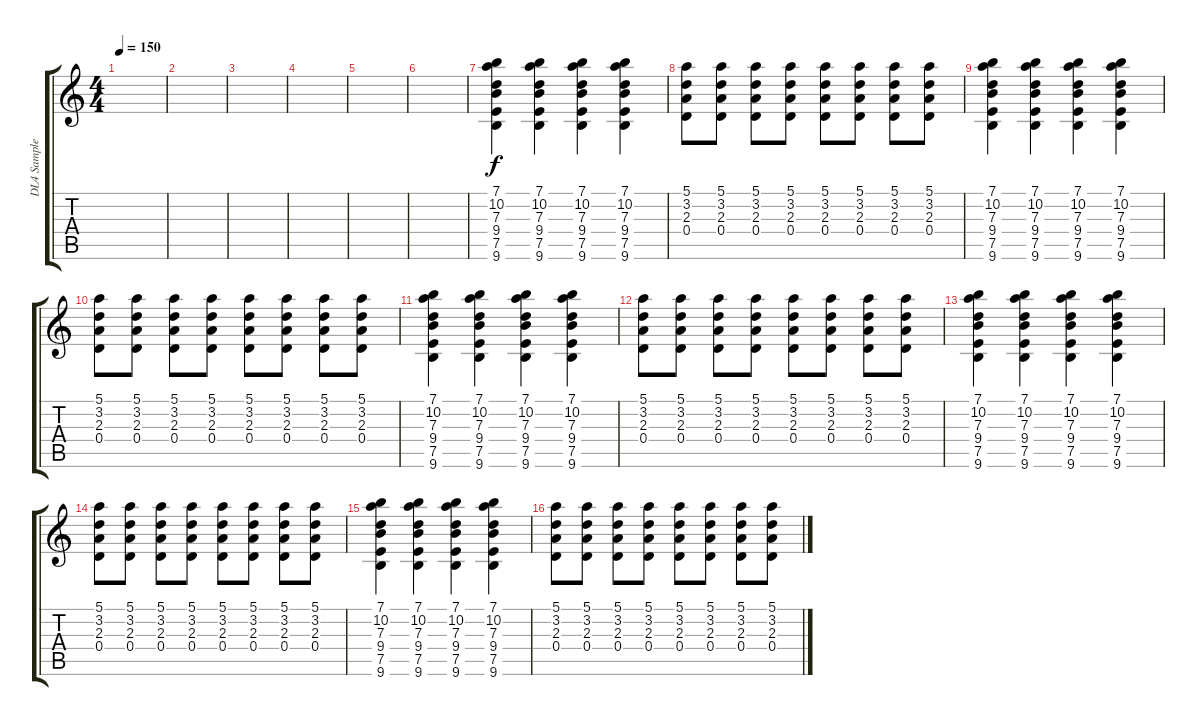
\track ("DL4 Samples" "DL4 Sample") {instrument electricguitarjazz}
\staff {score tabs}
\tuning (E4 B3 G3 D3 A2 D2) {hide}
\ts (4 4)
\tempo 150
\clef g2
\ks c
|
|
|
|
|
|
(7.1 10.2 7.3 9.4 7.5 9.6).4 (7.1 10.2 7.3 9.4 7.5 9.6).4 (7.1 10.2 7.3 9.4 7.5 9.6).4 (7.1 10.2 7.3 9.4 7.5 9.6).4 |
(5.1 3.2 2.3 0.4).8 (5.1 3.2 2.3 0.4).8 (5.1 3.2 2.3 0.4).8 (5.1 3.2 2.3 0.4).8 (5.1 3.2 2.3 0.4).8 (5.1 3.2 2.3 0.4).8 (5.1 3.2 2.3 0.4).8 (5.1 3.2 2.3 0.4).8 |
(7.1 10.2 7.3 9.4 7.5 9.6).4 (7.1 10.2 7.3 9.4 7.5 9.6).4 (7.1 10.2 7.3 9.4 7.5 9.6).4 (7.1 10.2 7.3 9.4 7.5 9.6).4 |
(5.1 3.2 2.3 0.4).8 (5.1 3.2 2.3 0.4).8 (5.1 3.2 2.3 0.4).8 (5.1 3.2 2.3 0.4).8 (5.1 3.2 2.3 0.4).8 (5.1 3.2 2.3 0.4).8 (5.1 3.2 2.3 0.4).8 (5.1 3.2 2.3 0.4).8 |
(7.1 10.2 7.3 9.4 7.5 9.6).4 (7.1 10.2 7.3 9.4 7.5 9.6).4 (7.1 10.2 7.3 9.4 7.5 9.6).4 (7.1 10.2 7.3 9.4 7.5 9.6).4 |
(5.1 3.2 2.3 0.4).8 (5.1 3.2 2.3 0.4).8 (5.1 3.2 2.3 0.4).8 (5.1 3.2 2.3 0.4).8 (5.1 3.2 2.3 0.4).8 (5.1 3.2 2.3 0.4).8 (5.1 3.2 2.3 0.4).8 (5.1 3.2 2.3 0.4).8 |
(7.1 10.2 7.3 9.4 7.5 9.6).4 (7.1 10.2 7.3 9.4 7.5 9.6).4 (7.1 10.2 7.3 9.4 7.5 9.6).4 (7.1 10.2 7.3 9.4 7.5 9.6).4 |
(5.1 3.2 2.3 0.4).8 (5.1 3.2 2.3 0.4).8 (5.1 3.2 2.3 0.4).8 (5.1 3.2 2.3 0.4).8 (5.1 3.2 2.3 0.4).8 (5.1 3.2 2.3 0.4).8 (5.1 3.2 2.3 0.4).8 (5.1 3.2 2.3 0.4).8 |
(7.1 10.2 7.3 9.4 7.5 9.6).4 (7.1 10.2 7.3 9.4 7.5 9.6).4 (7.1 10.2 7.3 9.4 7.5 9.6).4 (7.1 10.2 7.3 9.4 7.5 9.6).4 |
(5.1 3.2 2.3 0.4).8 (5.1 3.2 2.3 0.4).8 (5.1 3.2 2.3 0.4).8 (5.1 3.2 2.3 0.4).8 (5.1 3.2 2.3 0.4).8 (5.1 3.2 2.3 0.4).8 (5.1 3.2 2.3 0.4).8 (5.1 3.2 2.3 0.4).8
